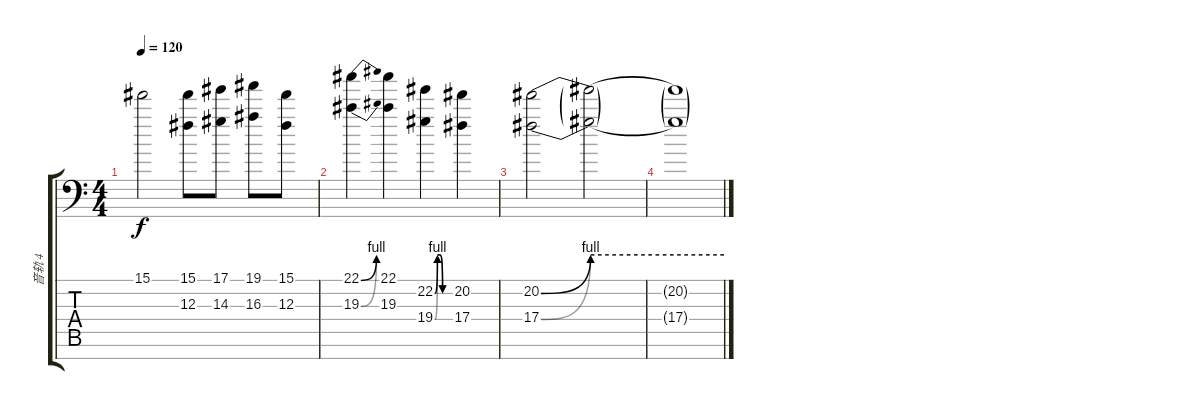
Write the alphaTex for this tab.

\track ("音轨 4" "音轨 4") {instrument distortionguitar}
\staff {score tabs}
\tuning (Eb4 Bb3 Gb3 Db3 Ab2 Eb2 Bb1) {hide}
\ts (4 4)
\tempo 120
\clef f4
\ks c
15.1.2{dy f} (15.1 12.3).8 (17.1 14.3).8 (19.1 16.3).8 (15.1 12.3).8 |
(22.1{be (bend 0 0 60 4)} 19.3{be (bend 0 0 60 4)}).4 (22.1 19.3).4 (22.2{be (custom 0 0 10 4 20 4 30 0 60 0)} 19.4{be (custom 0 0 10 4 20 4 30 0 60 0)}).4 (20.2 17.4).4 |
(20.2{be (bend 0 0 60 4)} 17.4{be (bend 0 0 60 4)}).2 (20.2{be (hold 0 4 60 4) t} 17.4{be (hold 0 4 60 4) t}).2 |
(20.2{t} 17.4{t}).1{volume 0}
